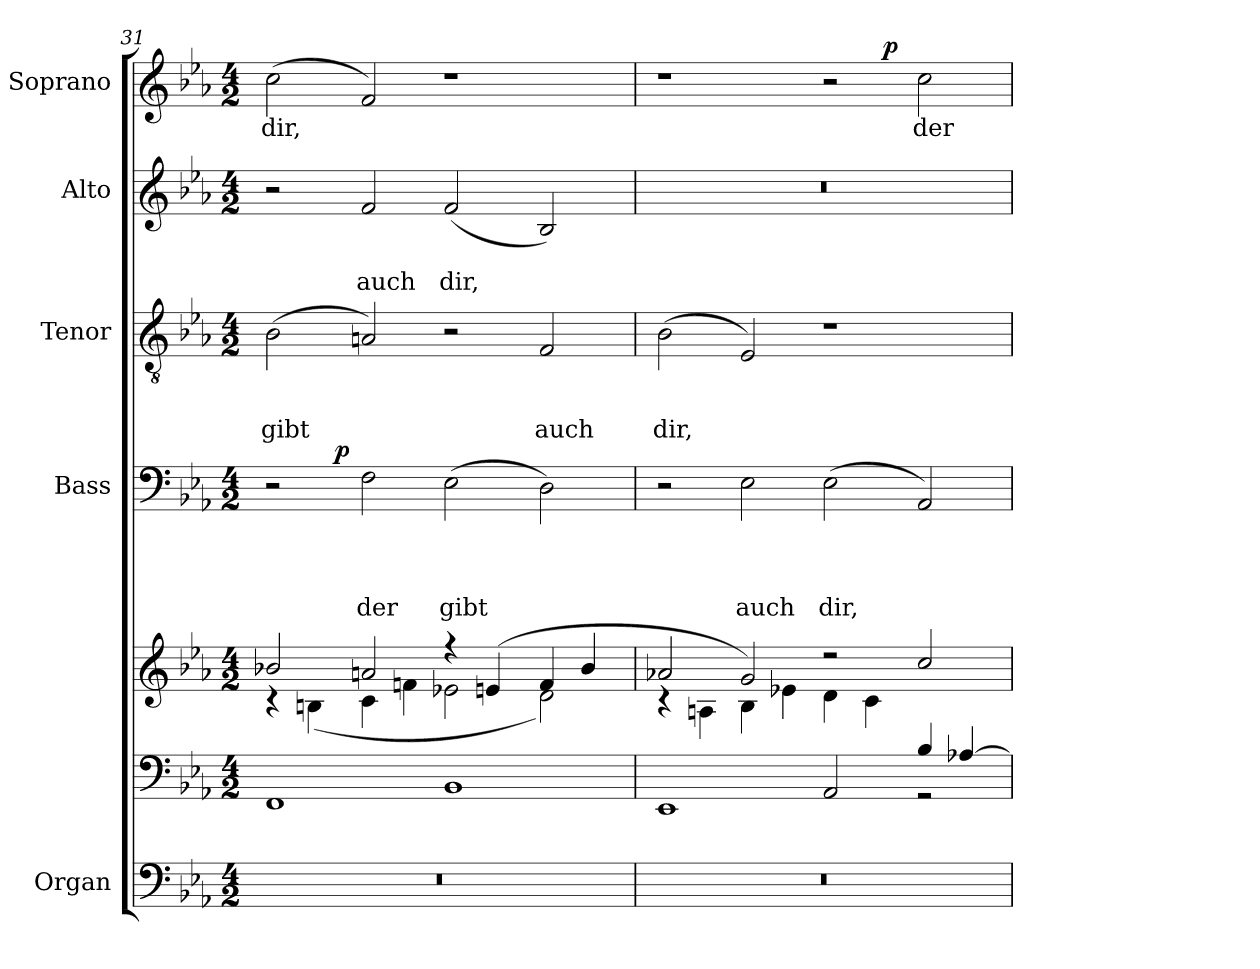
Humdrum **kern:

**kern	**kern	**kern	**kern	**text	**text	**text	**text	**dynam	**kern	**text	**text	**text	**kern	**text	**text	**kern	**text	**dynam
*part5	*part5	*part5	*part4	*part4	*part4	*part4	*part4	*part4	*part3	*part3	*part3	*part3	*part2	*part2	*part2	*part1	*part1	*part1
*staff7	*staff6	*staff5	*staff4	*staff4	*staff4	*staff4	*staff4	*staff4	*staff3	*staff3	*staff3	*staff3	*staff2	*staff2	*staff2	*staff1	*staff1	*staff1
*I"Organ	*	*	*I"Bass	*	*	*	*	*	*I"Tenor	*	*	*	*I"Alto	*	*	*I"Soprano	*	*
*	*	*	*	*	*	*	*	*	*	*	*	*	*	*	*	*I'Pno	*	*
*clefF4	*clefF4	*clefG2	*clefF4	*	*	*	*	*	*clefGv2	*	*	*	*clefG2	*	*	*clefG2	*	*
*k[b-e-a-]	*k[b-e-a-]	*k[b-e-a-]	*k[b-e-a-]	*	*	*	*	*	*k[b-e-a-]	*	*	*	*k[b-e-a-]	*	*	*k[b-e-a-]	*	*
*E-:	*E-:	*E-:	*E-:	*	*	*	*	*	*E-:	*	*	*	*E-:	*	*	*E-:	*	*
*M4/2	*M4/2	*M4/2	*M4/2	*	*	*	*	*	*M4/2	*	*	*	*M4/2	*	*	*M4/2	*	*
=31	=31	=31	=31	=31	=31	=31	=31	=31	=31	=31	=31	=31	=31	=31	=31	=31	=31	=31
*	*	*^	*^	*	*	*	*	*	*	*	*	*	*	*	*	*	*	*
0r	1FF	2b-X/	4rc	2r	4.ryy	.	.	.	.	.	(2B-\	.	.	gibt	2r	.	.	(2cc\	dir,	.
.	.	.	(4Bn\	.	.	.	.	.	.	.	.	.	.	.	.	.	.	.	.	.
!	!	!	!	!	!	!	!	!	!	!LO:DY:a	!	!	!	!	!	!	!	!	!	!
.	.	.	.	.	1ryy	.	.	.	.	p	.	.	.	.	.	.	.	.	.	.
.	.	2an/	4c\	2F\	.	.	.	.	der	.	2An/)	.	.	.	2f/	.	auch	2f/)	.	.
.	.	.	4fn\	.	.	.	.	.	.	.	.	.	.	.	.	.	.	.	.	.
.	1BB-	4rff	2e-X\	(2E-\	.	.	.	.	gibt	.	2r	.	.	.	(2f/	.	dir,	1r	.	.
.	.	(4en/	.	.	.	.	.	.	.	.	.	.	.	.	.	.	.	.	.	.
.	.	.	.	.	2ryy	.	.	.	.	.	.	.	.	.	.	.	.	.	.	.
.	.	4f/	2d\)	2D\)	.	.	.	.	.	.	2F/	.	.	auch	2B-/)	.	.	.	.	.
.	.	4b-/	.	.	.	.	.	.	.	.	.	.	.	.	.	.	.	.	.	.
.	.	.	.	.	8ryy	.	.	.	.	.	.	.	.	.	.	.	.	.	.	.
*	*	*	*	*v	*v	*	*	*	*	*	*	*	*	*	*	*	*	*	*	*
=32	=32	=32	=32	=32	=32	=32	=32	=32	=32	=32	=32	=32	=32	=32	=32	=32	=32	=32	=32
*	*^	*	*	*	*	*	*	*	*	*	*	*	*	*	*	*	*^	*	*
0r	1.ryy	1EE-	2a-X/	4rc	2r	.	.	.	.	.	(2B-\	.	.	dir,	0r	.	.	1r	1ryy	.	.
.	.	.	.	(4An\	.	.	.	.	.	.	.	.	.	.	.	.	.	.	.	.	.
.	.	.	2g/)	4B-\	2E-\	.	.	.	auch	.	2E-/)	.	.	.	.	.	.	.	.	.	.
.	.	.	.	4e-X\	.	.	.	.	.	.	.	.	.	.	.	.	.	.	.	.	.
.	.	2AA-/	2rdd	4d\	(2E-\	.	.	.	dir,	.	1r	.	.	.	.	.	.	2r	4ryy	.	.
.	.	.	.	4c\	.	.	.	.	.	.	.	.	.	.	.	.	.	.	16ryy	.	.
!	!	!	!	!	!	!	!	!	!	!	!	!	!	!	!	!	!	!	!	!	!LO:DY:a
.	.	.	.	.	.	.	.	.	.	.	.	.	.	.	.	.	.	.	2ryy	.	p
.	4B-/	2r	2cc/	2ryy	2AA-/)	.	.	.	.	.	.	.	.	.	.	.	.	2cc\	.	der	.
.	[>4A-X/)	.	.	.	.	.	.	.	.	.	.	.	.	.	.	.	.	.	.	.	.
.	.	.	.	.	.	.	.	.	.	.	.	.	.	.	.	.	.	.	8.ryy	.	.
*	*v	*v	*	*	*	*	*	*	*	*	*	*	*	*	*	*	*	*v	*v	*	*
*	*	*v	*v	*	*	*	*	*	*	*	*	*	*	*	*	*	*	*	*
=	=	=	=	=	=	=	=	=	=	=	=	=	=	=	=	=	=	=
*-	*-	*-	*-	*-	*-	*-	*-	*-	*-	*-	*-	*-	*-	*-	*-	*-	*-	*-
